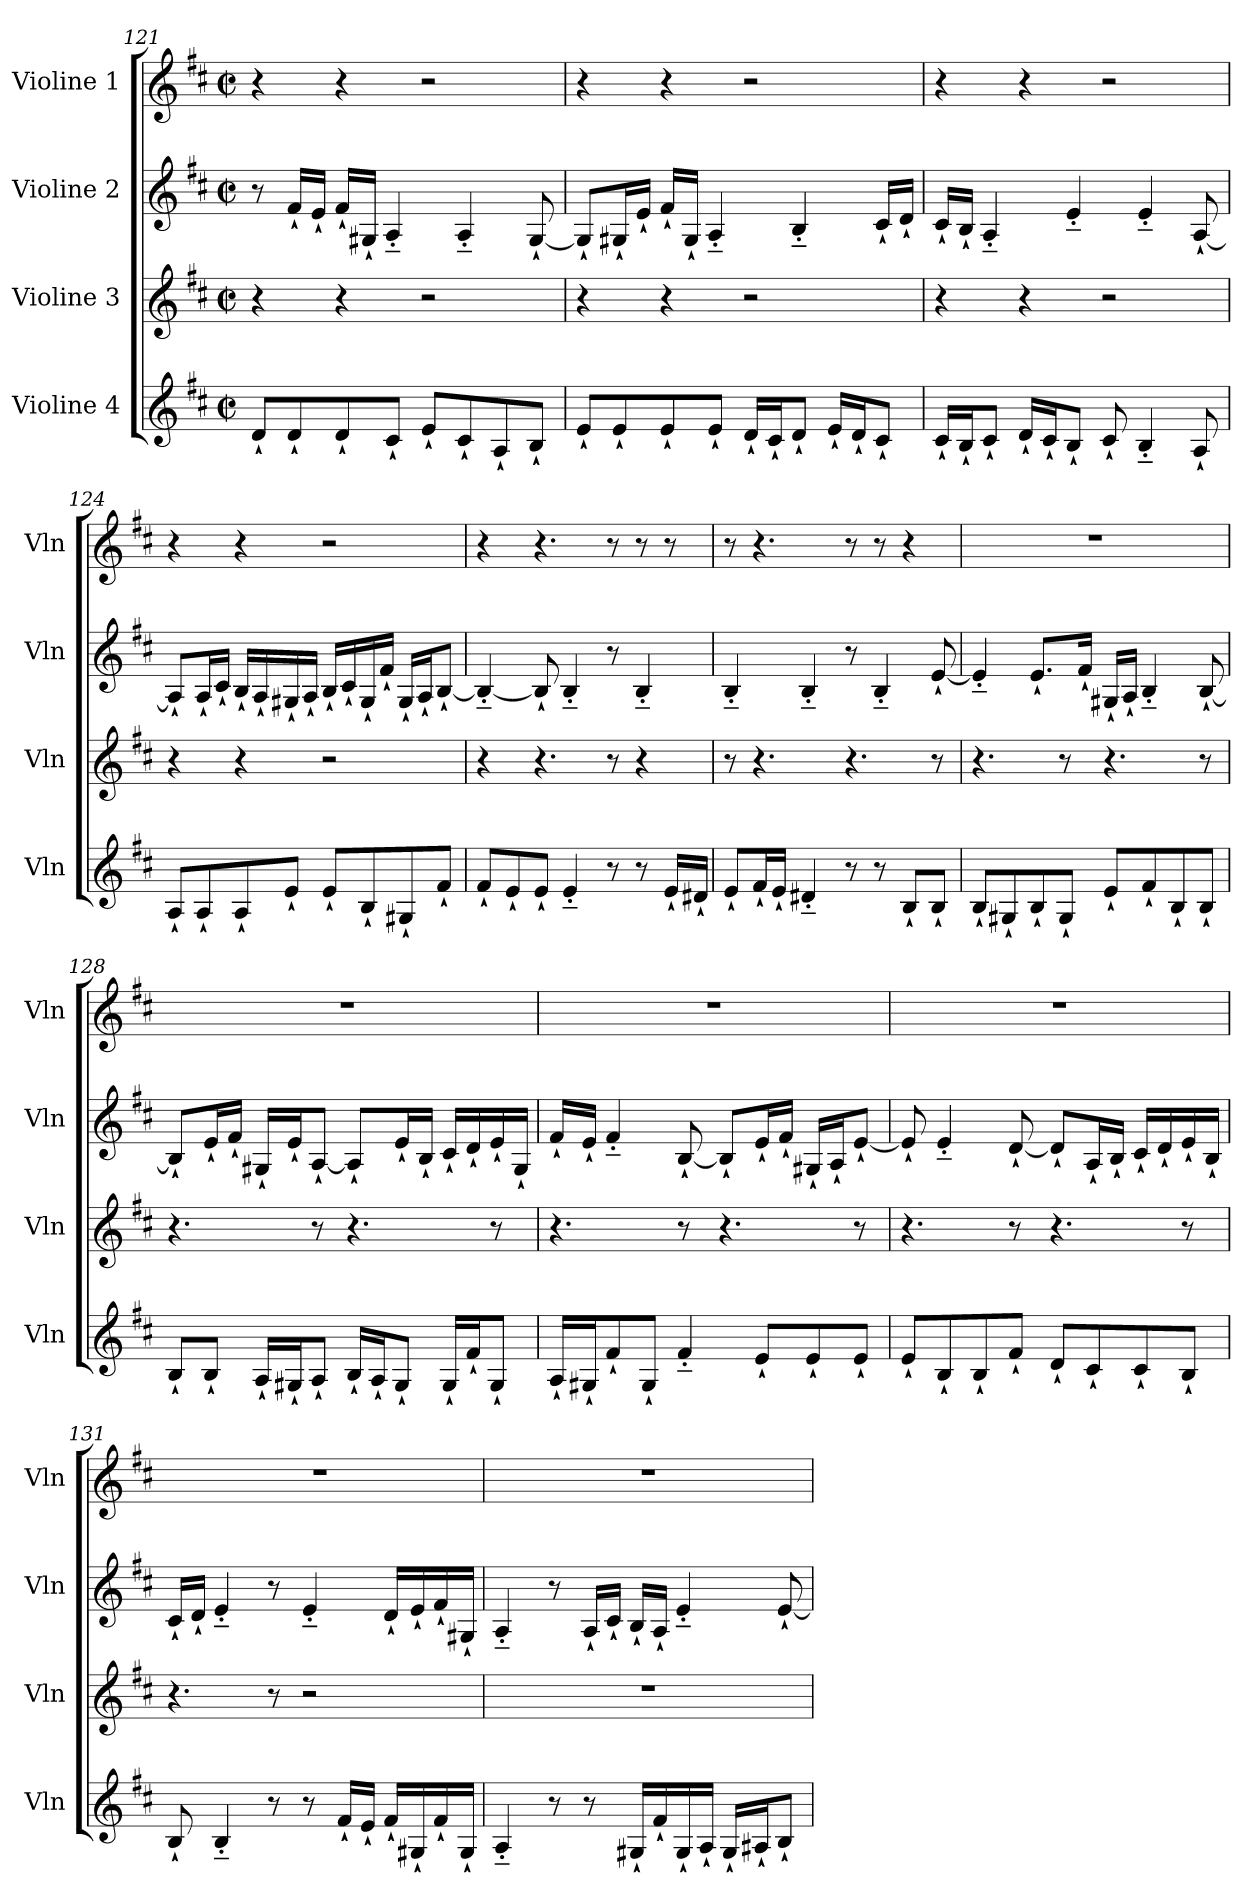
**kern	**kern	**kern	**kern
*part4	*part3	*part2	*part1
*staff4	*staff3	*staff2	*staff1
*I"Violine 4	*I"Violine 3	*I"Violine 2	*I"Violine 1
*I'Vln	*I'Vln	*I'Vln	*I'Vln
!!LO:PB:g=z
*clefG2	*clefG2	*clefG2	*clefG2
*k[f#c#]	*k[f#c#]	*k[f#c#]	*k[f#c#]
*D:	*D:	*D:	*D:
*M2/2	*M2/2	*M2/2	*M2/2
*met(c|)	*met(c|)	*met(c|)	*met(c|)
=121	=121	=121	=121
8d`/L	4r	8r	4r
8d`/	.	16f#`/LL	.
.	.	16e`/JJ	.
8d`/	4r	16f#`/LL	4r
.	.	16G#X`/JJ	.
8c#`/J	.	4A~'/	.
8e`/L	2r	.	2r
8c#`/	.	4A~'/	.
8A`/	.	.	.
8B`/J	.	[8G#`/	.
=122	=122	=122	=122
8e`/L	4r	8G#`/L]	4r
8e`/	.	16G#X`/L	.
.	.	16e`/JJ	.
8e`/	4r	16f#`/LL	4r
.	.	16G#`/JJ	.
8e`/J	.	4A~'/	.
16d`/LL	2r	.	2r
16c#`/J	.	.	.
8d`/J	.	4B~'/	.
16e`/LL	.	.	.
16d`/J	.	.	.
8c#`/J	.	16c#`/LL	.
.	.	16d`/JJ	.
=123	=123	=123	=123
16c#`/LL	4r	16c#`/LL	4r
16B`/J	.	16B`/JJ	.
8c#`/J	.	4A~'/	.
16d`/LL	4r	.	4r
16c#`/J	.	.	.
8B`/J	.	4e~'/	.
8c#`/	2r	.	2r
4B~'/	.	4e~'/	.
8A`/	.	[8A`/	.
!!LO:LB:g=z
=124	=124	=124	=124
8A`/L	4r	8A`/L]	4r
8A`/	.	16A`/L	.
.	.	16c#`/JJ	.
8A`/	4r	16B`/LL	4r
.	.	16A`/	.
8e`/J	.	16G#X`/	.
.	.	16A`/JJ	.
8e`/L	2r	16B`/LL	2r
.	.	16c#`/	.
8B`/	.	16G#`/	.
.	.	16f#`/JJ	.
8G#X`/	.	16G#`/LL	.
.	.	16A`/J	.
8f#`/J	.	[8B`/J	.
=125	=125	=125	=125
8f#`/L	4r	4B~'/_	4r
8e`/	.	.	.
8e`/J	4.r	8B`/]	4.r
4e~'/	.	4B~'/	.
8r	8r	8r	8r
8r	4r	4B~'/	8r
16e`/LL	.	.	8r
16d#X`/JJ	.	.	.
=126	=126	=126	=126
8e`/L	8r	4B~'/	8r
16f#`/L	4.r	.	4.r
16e`/JJ	.	.	.
4d#X~'/	.	4B~'/	.
8r	4.r	8r	8r
8r	.	4B~'/	8r
8B`/L	.	.	4r
8B`/J	8r	[8e`/	.
!!LO:LB:g=z
=127	=127	=127	=127
8B`/L	4.r	4e~'/]	1r
8G#X`/	.	.	.
8B`/	.	8.e`/L	.
8G#`/J	8r	.	.
.	.	16f#`/Jk	.
8e`/L	4.r	16G#X`/LL	.
.	.	16A`/JJ	.
8f#`/	.	4B~'/	.
8B`/	.	.	.
8B`/J	8r	[8B`/	.
=128	=128	=128	=128
8B`/L	4.r	8B`/L]	1r
8B`/J	.	16e`/L	.
.	.	16f#`/JJ	.
16A`/LL	.	16G#X`/LL	.
16G#X`/J	.	16e`/J	.
8A`/J	8r	[8A`/J	.
16B`/LL	4.r	8A`/L]	.
16A`/J	.	.	.
8G#`/J	.	16e`/L	.
.	.	16B`/JJ	.
16G#`/LL	.	16c#`/LL	.
16f#`/J	.	16d`/	.
8G#`/J	8r	16e`/	.
.	.	16G#`/JJ	.
=129	=129	=129	=129
16A`/LL	4.r	16f#`/LL	1r
16G#X`/J	.	16e`/JJ	.
8f#`/	.	4f#~'/	.
8G#`/J	.	.	.
4f#~'/	8r	[8B`/	.
.	4.r	8B`/L]	.
8e`/L	.	16e`/L	.
.	.	16f#`/JJ	.
8e`/	.	16G#X`/LL	.
.	.	16A`/J	.
8e`/J	8r	[8e`/J	.
!!LO:PB:g=z
=130	=130	=130	=130
8e`/L	4.r	8e`/]	1r
8B`/	.	4e~'/	.
8B`/	.	.	.
8f#`/J	8r	[8d`/	.
8d`/L	4.r	8d`/L]	.
8c#`/	.	16A`/L	.
.	.	16B`/JJ	.
8c#`/	.	16c#`/LL	.
.	.	16d`/	.
8B`/J	8r	16e`/	.
.	.	16B`/JJ	.
=131	=131	=131	=131
8B`/	4.r	16c#`/LL	1r
.	.	16d`/JJ	.
4B~'/	.	4e~'/	.
8r	8r	8r	.
8r	2r	4e~'/	.
16f#`/LL	.	.	.
16e`/JJ	.	.	.
16f#`/LL	.	16d`/LL	.
16G#X`/	.	16e`/	.
16f#`/	.	16f#`/	.
16G#`/JJ	.	16G#X`/JJ	.
=132	=132	=132	=132
4A~'/	1r	4A~'/	1r
8r	.	8r	.
8r	.	16A`/LL	.
.	.	16c#`/JJ	.
16G#X`/LL	.	16B`/LL	.
16f#`/	.	16A`/JJ	.
16G#`/	.	4e~'/	.
16A`/JJ	.	.	.
16G#`/LL	.	.	.
16A#X`/J	.	.	.
8B`/J	.	[8e`/	.
=	=	=	=
*-	*-	*-	*-
